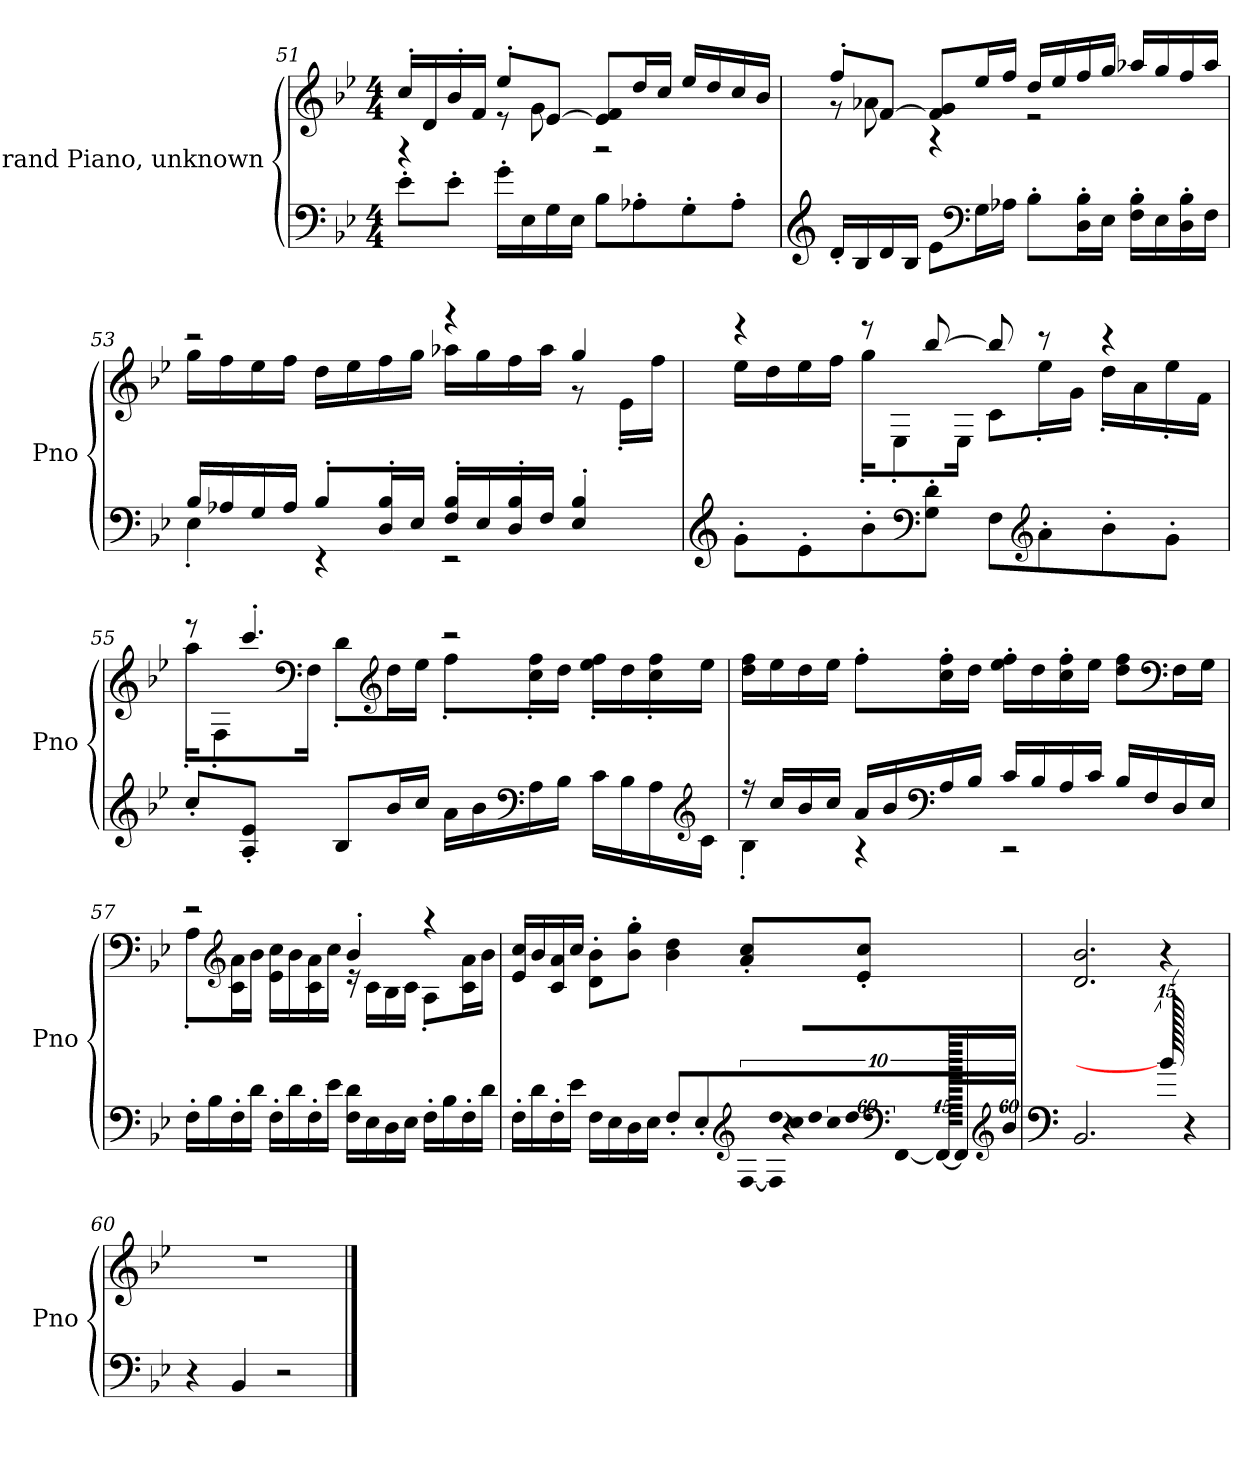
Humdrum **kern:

**kern	**kern
*part1	*part1
*staff2	*staff1
*I"Grand Piano, unknown	*
*I'Pno	*
!!LO:LB:g=z
*clefF4	*clefG2
*k[b-e-]	*k[b-e-]
*M4/4	*M4/4
=51	=51
*	*^
8e-'\L	16cc'/LL	4r
.	16d/	.
8e-'\J	16b-'/	.
.	16f/JJ	.
16g'\LL	8ee-'/L	8r
16E-\	.	.
16G\	[8e-/J	8g\
16E-\JJ	.	.
8B-\L	8e-/] 8f/L	2r
8A-X'\	16dd/L	.
.	16cc/JJ	.
8G'\	16ee-/LL	.
.	16dd/	.
8A-'\J	16cc/	.
.	16b-/JJ	.
=52	=52	=52
*clefG2	*	*
16d'/LL	8ff'/L	8r
16B-/	.	.
16d/	[8f/J	8a-X\
16B-/JJ	.	.
8e-\L	8f/] 8g/L	4r
*clefF4	*	*
16G\L	16ee-/L	.
16A-X\JJ	16ff/JJ	.
8B-'\L	16dd/LL	2r
.	16ee-/	.
16D\' 16B-\'L	16ff/	.
16E-\JJ	16gg/JJ	.
16F\' 16B-\'LL	16aa-X/LL	.
16E-\	16gg/	.
16D\' 16B-\'	16ff/	.
16F\JJ	16aa-/JJ	.
!!LO:LB:g=z	!!
=53	=53	=53
*^	*	*
16B-/LL	4E-'\	2r	16gg\LL
16A-X/	.	.	16ff\
16G/	.	.	16ee-\
16A-/JJ	.	.	16ff\JJ
8B-'/L	4r	.	16dd\LL
.	.	.	16ee-\
16D/' 16B-/'L	.	.	16ff\
16E-/JJ	.	.	16gg\JJ
16F/' 16B-/'LL	2r	4r	16aa-X\LL
16E-/	.	.	16gg\
16D/' 16B-/'	.	.	16ff\
16F/JJ	.	.	16aa-\JJ
4E-/' 4B-/'	.	4gg/	8r
.	.	.	16e-'\LL
.	.	.	16ff\JJ
*v	*v	*	*
=54	=54	=54
*clefG2	*	*
8g'\L	4r	16ee-\LL
.	.	16dd\
8e-'\	.	16ee-\
.	.	16ff\JJ
8b-'\	8r	16gg'\KL
.	.	8E-'\
*clefF4	*	*
8G\' 8d\'J	[8bb-/	.
.	.	16E-\Jk
8F\L	8bb-/]	8c\L
*clefG2	*	*
8a'\	8r	16ee-'\L
.	.	16g\JJ
8b-'\	4r	16dd'\LL
.	.	16a\
8g'\J	.	16ee-'\
.	.	16f\JJ
!!LO:PB:g=z	!!
=55	=55	=55
8cc'/L	8r	16aa'\KL
.	.	8F'\
8A/' 8e-/'J	4.ccc'/	.
*	*clefF4	*
.	.	16F\Jk
8B-/L	.	8d'\L
*	*clefG2	*
16b-/L	.	16dd\L
16cc/JJ	.	16ee-\JJ
16a\LL	2r	8ff'\L
16b-\	.	.
*clefF4	*	*
16A\	.	16cc\' 16ff\'L
16B-\JJ	.	16dd\JJ
16c\LL	.	16ee-\' 16ff\'LL
16B-\	.	16dd\
16A\	.	16cc\' 16ff\'
*clefG2	*	*
16c\JJ	.	16ee-\JJ
*	*v	*v
=56	=56
*^	*
16r	4B-'\	16dd\ 16ff\LL
16cc/LL	.	16ee-\
16b-/	.	16dd\
16cc/JJ	.	16ee-\JJ
16a/LL	4r	8ff'\L
16b-/	.	.
*clefF4	*	*
16A/	.	16cc\' 16ff\'L
16B-/JJ	.	16dd\JJ
16c/LL	2r	16ee-\' 16ff\'LL
16B-/	.	16dd\
16A/	.	16cc\' 16ff\'
16c/JJ	.	16ee-\JJ
16B-/LL	.	8dd\ 8ff\L
16F/	.	.
*	*	*clefF4
16D/	.	16F\L
16E-/JJ	.	16G\JJ
*v	*v	*
!!LO:LB:g=z
=57	=57
*	*^
16F'\LL	2r	8A'\L
16B-\	.	.
*	*clefG2	*
16F'\	.	16c\ 16a\L
16d\JJ	.	16b-\JJ
16F'\LL	.	16e-\ 16cc\LL
16d\	.	16b-\
16F'\	.	16c\ 16a\
16e-\JJ	.	16cc\JJ
16F\ 16d\LL	4b-'/	16r
16E-\	.	16c\LL
16D\	.	16B-\
16E-\JJ	.	16c\JJ
16F'\LL	4r	8A'\L
16B-\	.	.
16F'\	.	16c\ 16a\L
16d\JJ	.	16b-\JJ
*	*v	*v
=58	=58
16F'\LL	16e-/ 16cc/LL
16d\	16b-/
16F'\	16c/ 16a/
16e-\JJ	16cc/JJ
16F\LL	8d\' 8b-\'L
16E-\	.
16D\	8b-\' 8gg\'J
16E-\JJ	.
8F'/L	4b-\ 4dd\
8E-'/	.
*clefG2	*
!LO:N:vis=64	!
[640%9F/LLL	8a/' 8cc/'L
!LO:N:vis=64	!
640%9F/] 640%9dd/JJJJ	.
!LO:N:vis=64	!
640%9r	.
!LO:N:vis=64	!
640%9cc/LLLL	.
!LO:N:vis=64	!
640%9dd/J	.
!LO:N:vis=32	!
1920%53cc/	.
!LO:N:vis=64	!
640%9dd/L	.
*clefF4	*
[384%5FF/JJ	.
960FF/_	8e-/' 8cc/'J
16FF/]	.
*clefG2	*
[960%59b-/JJ	.
!!LO:LB:g=z
=59	=59
*clefF4	*
2.BB-/	2.d/ 2.b-/
960b-/]	4r
4r	.
.	960ryy
=60	=60
4r	1r
4BB-/	.
2r	.
==	==
*-	*-
